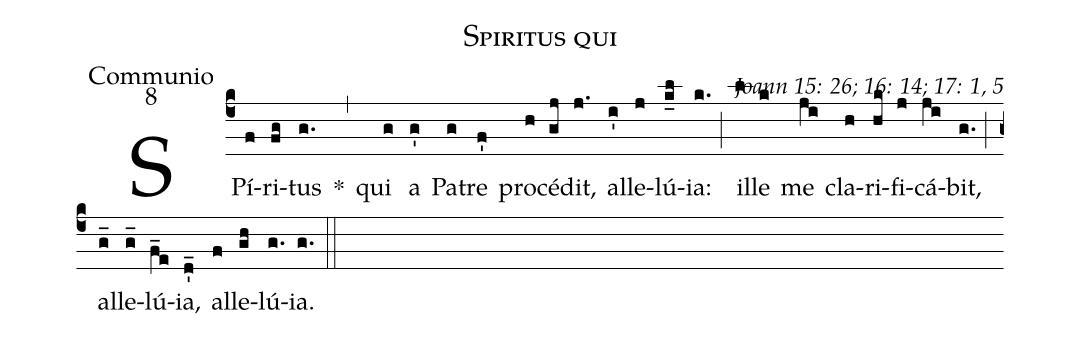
name: Spiritus qui;
office-part: Communio;
mode: 8;
commentary: Joann 15: 26; 16: 14; 17: 1, 5;
%%
(c4) SPí(f)ri(fg)tus(g.) *(,) qui(g) a(g') Pa(g)tre(f') pro(h)cé(gj)dit,(j.) al(i')le(j)lú(k_l)ia:(k.) (;) il(l)le(k) me(ji) cla(h)ri(hk)fi(j)cá(ji)bit,(g.) (;) al(g_)le(g_)lú(f_e)ia,(d'_) al(f)le(gh)lú(g.)ia.(g.) (::)
